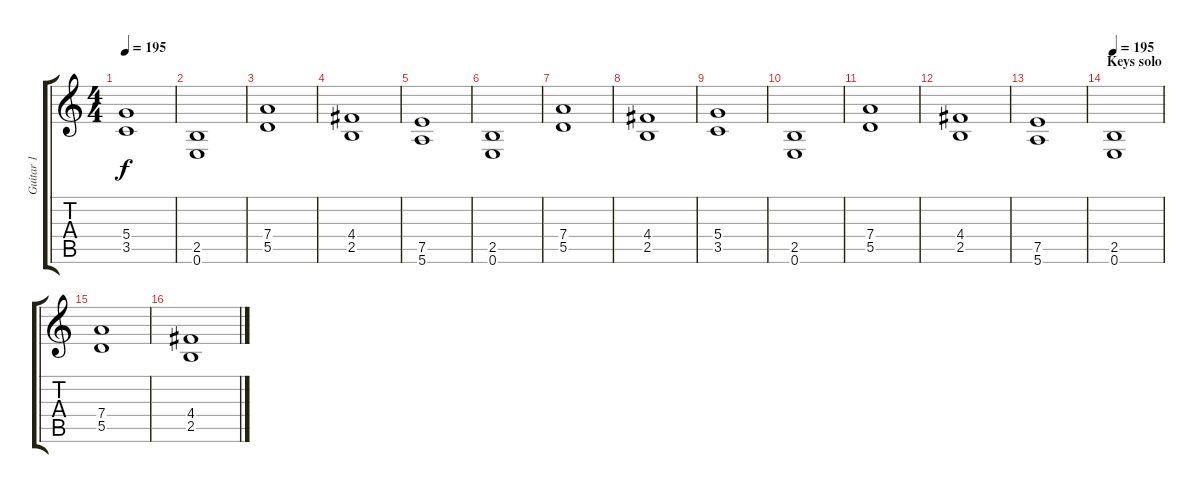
\track ("Guitar 1" "Guitar 1") {instrument distortionguitar}
\staff {score tabs}
\tuning (E4 B3 G3 D3 A2 E2) {hide}
\ts (4 4)
\tempo 195
\clef g2
\ks c
(5.4 3.5).1{dy f} |
(2.5 0.6).1 |
(7.4 5.5).1 |
(4.4 2.5).1 |
(7.5 5.6).1 |
(2.5 0.6).1 |
(7.4 5.5).1 |
(4.4 2.5).1 |
(5.4 3.5).1 |
(2.5 0.6).1 |
(7.4 5.5).1 |
(4.4 2.5).1 |
(7.5 5.6).1 |
\section ("" "Keys solo")
\tempo 195
(2.5 0.6).1 |
(7.4 5.5).1 |
(4.4 2.5).1
